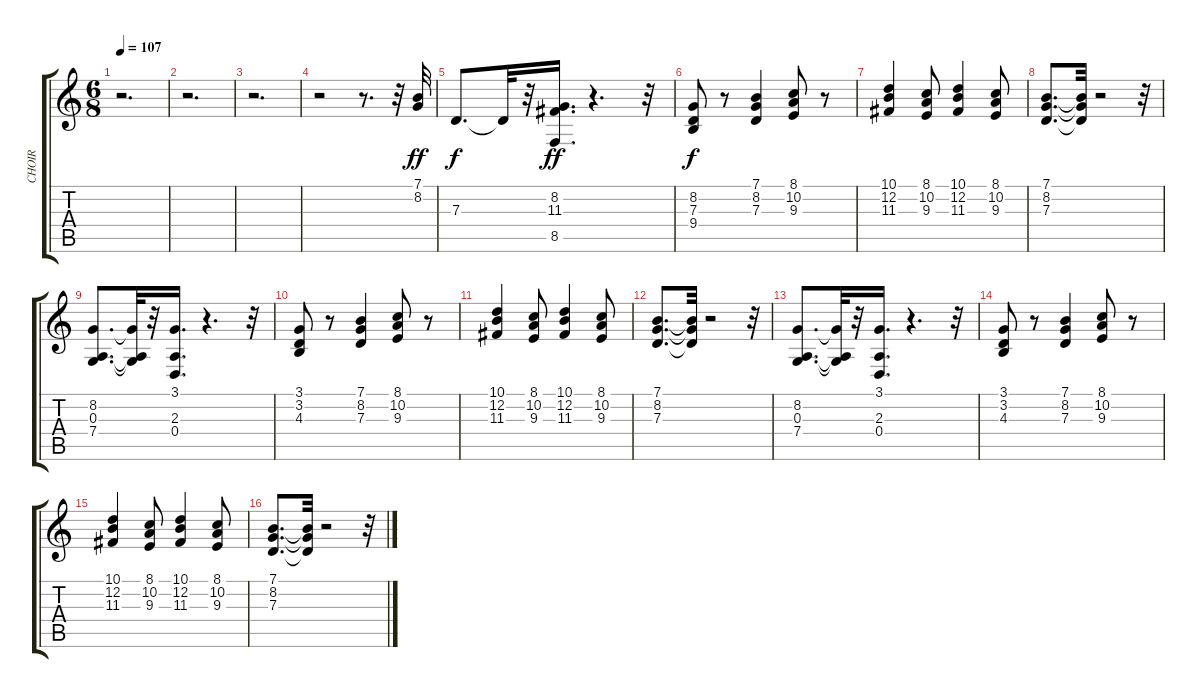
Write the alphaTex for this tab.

\track ("CHOIR" "CHOIR") {instrument choiraahs}
\staff {score tabs}
\tuning (E4 B3 G3 D3 A2 E2) {hide}
\ts (6 8)
\tempo 107
\clef g2
\ks c
r.2{d dy f} |
r.2{d} |
r.2{d} |
r.2 r.8{d} r.32 (7.1 8.2).32{dy ff} |
7.3.8{d dy f} 7.3{t}.32 r.32 (8.2 11.3 8.5).16{d dy ff} r.4{d} r.32 |
(8.2 7.3 9.4).8{dy f} r.8 (7.1 8.2 7.3).4 (8.1 10.2 9.3).8 r.8 |
(10.1 12.2 11.3).4 (8.1 10.2 9.3).8 (10.1 12.2 11.3).4 (8.1 10.2 9.3).8 |
(7.1 8.2 7.3).8{d} (7.1{t} 8.2{t} 7.3{t}).32 r.2 r.32 |
(8.2 0.3 7.4).8{d} (8.2{t} 0.3{t} 7.4{t}).32 r.32 (3.1 2.3 0.4).16{d} r.4{d} r.32 |
(3.1 3.2 4.3).8 r.8 (7.1 8.2 7.3).4 (8.1 10.2 9.3).8 r.8 |
(10.1 12.2 11.3).4 (8.1 10.2 9.3).8 (10.1 12.2 11.3).4 (8.1 10.2 9.3).8 |
(7.1 8.2 7.3).8{d} (7.1{t} 8.2{t} 7.3{t}).32 r.2 r.32 |
(8.2 0.3 7.4).8{d} (8.2{t} 0.3{t} 7.4{t}).32 r.32 (3.1 2.3 0.4).16{d} r.4{d} r.32 |
(3.1 3.2 4.3).8 r.8 (7.1 8.2 7.3).4 (8.1 10.2 9.3).8 r.8 |
(10.1 12.2 11.3).4 (8.1 10.2 9.3).8 (10.1 12.2 11.3).4 (8.1 10.2 9.3).8 |
(7.1 8.2 7.3).8{d} (7.1{t} 8.2{t} 7.3{t}).32 r.2 r.32
